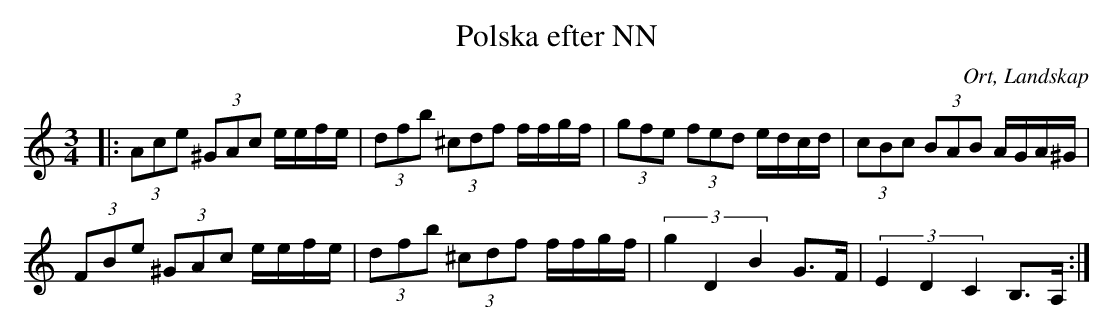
X:1
T:Polska efter NN
O:Ort, Landskap
M:3/4
L:1/8
M:3/4
K:C
|: (3 Ace (3^GAc e/e/f/e/| (3 dfb (3^cdf f/f/g/f/|(3gfe (3fed e/d/c/d/|(3cBc (3BAB A/G/A/^G/ |
(3FBe (3^GAc e/e/f/e/| (3 dfb (3^cdf f/f/g/f/|(3:2:3 g2 D2 B2 G>F|(3:2:3 E2 D2 C2 B,>A,:|
